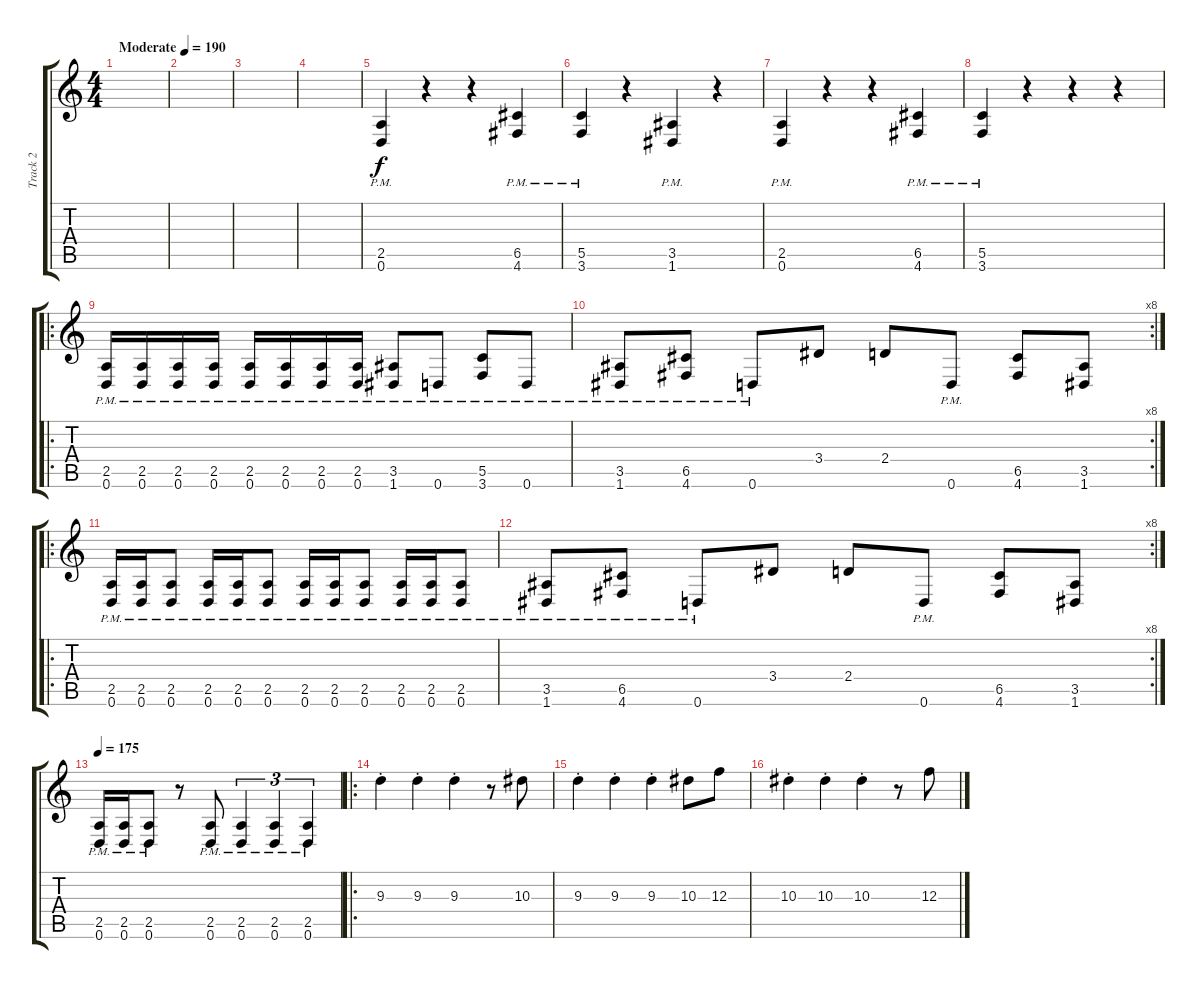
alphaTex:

\track ("Track 2" "Track 2") {instrument distortionguitar}
\staff {score tabs}
\tuning (D4 A3 F3 C3 G2 D2) {hide}
\ts (4 4)
\tempo (190 "Moderate")
\clef g2
\ks c
|
|
|
|
(2.5{pm} 0.6{pm}).4 r.4 r.4 (6.5{pm} 4.6{pm}).4 |
(5.5{pm} 3.6{pm}).4 r.4 (3.5{pm} 1.6{pm}).4 r.4 |
(2.5{pm} 0.6{pm}).4 r.4 r.4 (6.5{pm} 4.6{pm}).4 |
(5.5{pm} 3.6{pm}).4 r.4 r.4 r.4 |
\ro
(2.5{pm} 0.6{pm}).16 (2.5{pm} 0.6{pm}).16 (2.5{pm} 0.6{pm}).16 (2.5{pm} 0.6{pm}).16 (2.5{pm} 0.6{pm}).16 (2.5{pm} 0.6{pm}).16 (2.5{pm} 0.6{pm}).16 (2.5{pm} 0.6{pm}).16 (3.5{pm} 1.6{pm}).8 0.6{pm}.8 (5.5{pm} 3.6{pm}).8 0.6{pm}.8 |
\rc 8
(3.5{pm} 1.6{pm}).8 (6.5{pm} 4.6{pm}).8 0.6{pm}.8 3.4.8 2.4.8 0.6{pm}.8 (6.5 4.6).8 (3.5 1.6).8 |
\ro
(2.5{pm} 0.6{pm}).16 (2.5{pm} 0.6{pm}).16 (2.5{pm} 0.6{pm}).8 (2.5{pm} 0.6{pm}).16 (2.5{pm} 0.6{pm}).16 (2.5{pm} 0.6{pm}).8 (2.5{pm} 0.6{pm}).16 (2.5{pm} 0.6{pm}).16 (2.5{pm} 0.6{pm}).8 (2.5{pm} 0.6{pm}).16 (2.5{pm} 0.6{pm}).16 (2.5{pm} 0.6{pm}).8 |
\rc 8
(3.5{pm} 1.6{pm}).8 (6.5{pm} 4.6{pm}).8 0.6{pm}.8 3.4.8 2.4.8 0.6{pm}.8 (6.5 4.6).8 (3.5 1.6).8 |
\tempo 175
(2.5{pm} 0.6{pm}).16 (2.5{pm} 0.6{pm}).16 (2.5{pm} 0.6{pm}).8 r.8 (2.5{pm} 0.6{pm}).8 (2.5{pm} 0.6{pm}).4{tu (3 2)} (2.5{pm} 0.6{pm}).4{tu (3 2)} (2.5{pm} 0.6{pm}).4{tu (3 2)} |
\ro
9.3{st}.4 9.3{st}.4 9.3{st}.4 r.8 10.3.8 |
9.3{st}.4 9.3{st}.4 9.3{st}.4 10.3.8 12.3.8 |
10.3{st}.4 10.3{st}.4 10.3{st}.4 r.8 12.3.8
